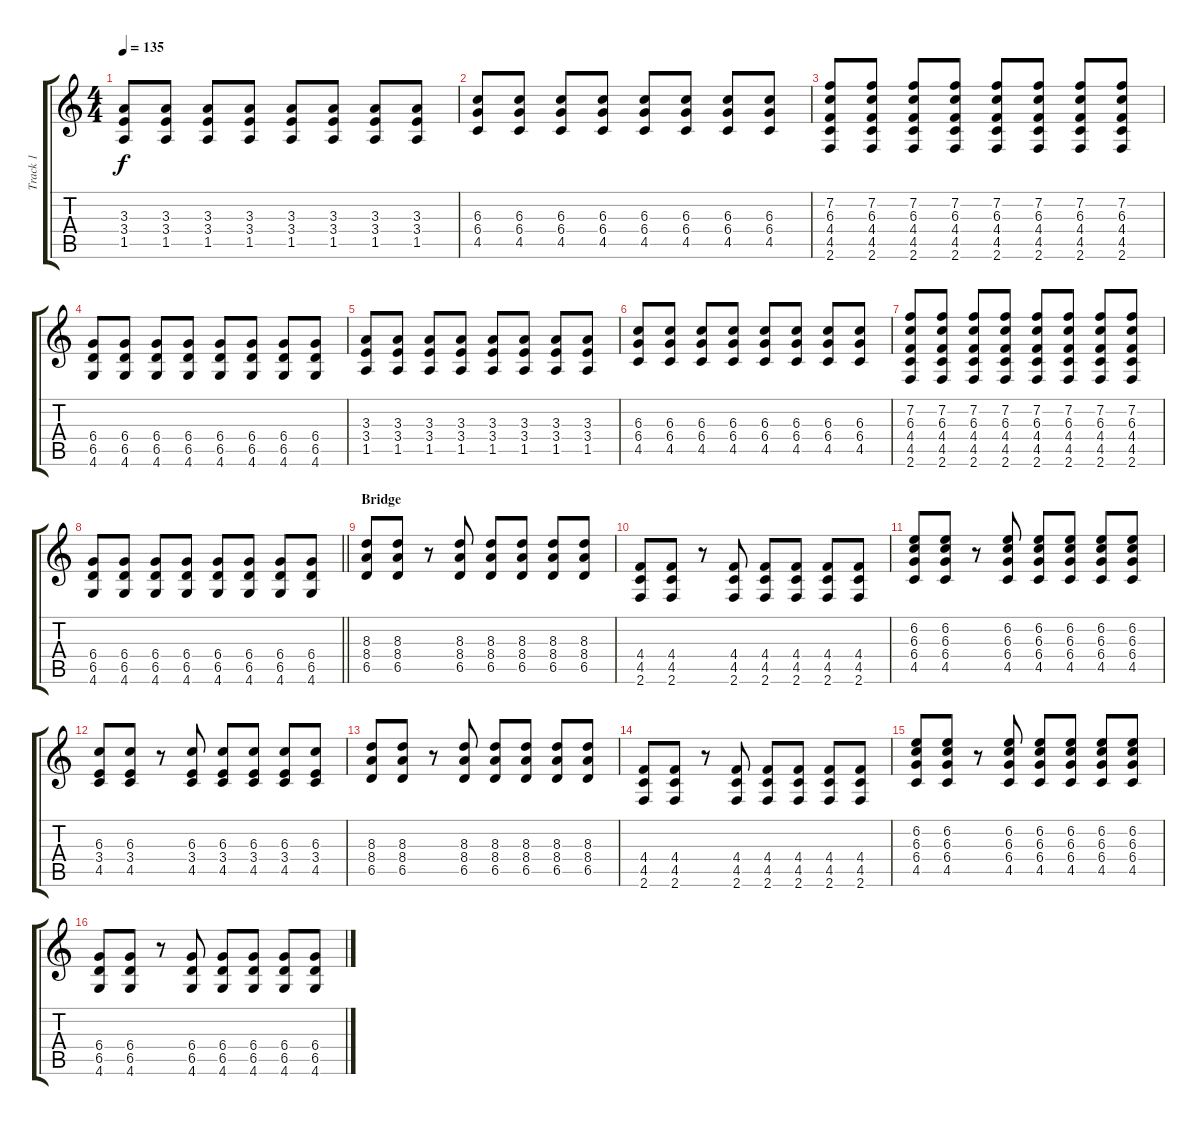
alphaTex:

\track ("Track 1" "Track 1") {instrument distortionguitar}
\staff {score tabs}
\tuning (Eb4 Bb3 Gb3 Db3 Ab2 Eb2) {hide}
\ts (4 4)
\tempo 135
\clef g2
\ks c
(3.3 3.4 1.5).8{dy f} (3.3 3.4 1.5).8 (3.3 3.4 1.5).8 (3.3 3.4 1.5).8 (3.3 3.4 1.5).8 (3.3 3.4 1.5).8 (3.3 3.4 1.5).8 (3.3 3.4 1.5).8 |
(6.3 6.4 4.5).8 (6.3 6.4 4.5).8 (6.3 6.4 4.5).8 (6.3 6.4 4.5).8 (6.3 6.4 4.5).8 (6.3 6.4 4.5).8 (6.3 6.4 4.5).8 (6.3 6.4 4.5).8 |
(7.2 6.3 4.4 4.5 2.6).8 (7.2 6.3 4.4 4.5 2.6).8 (7.2 6.3 4.4 4.5 2.6).8 (7.2 6.3 4.4 4.5 2.6).8 (7.2 6.3 4.4 4.5 2.6).8 (7.2 6.3 4.4 4.5 2.6).8 (7.2 6.3 4.4 4.5 2.6).8 (7.2 6.3 4.4 4.5 2.6).8 |
(6.4 6.5 4.6).8 (6.4 6.5 4.6).8 (6.4 6.5 4.6).8 (6.4 6.5 4.6).8 (6.4 6.5 4.6).8 (6.4 6.5 4.6).8 (6.4 6.5 4.6).8 (6.4 6.5 4.6).8 |
(3.3 3.4 1.5).8 (3.3 3.4 1.5).8 (3.3 3.4 1.5).8 (3.3 3.4 1.5).8 (3.3 3.4 1.5).8 (3.3 3.4 1.5).8 (3.3 3.4 1.5).8 (3.3 3.4 1.5).8 |
(6.3 6.4 4.5).8 (6.3 6.4 4.5).8 (6.3 6.4 4.5).8 (6.3 6.4 4.5).8 (6.3 6.4 4.5).8 (6.3 6.4 4.5).8 (6.3 6.4 4.5).8 (6.3 6.4 4.5).8 |
(7.2 6.3 4.4 4.5 2.6).8 (7.2 6.3 4.4 4.5 2.6).8 (7.2 6.3 4.4 4.5 2.6).8 (7.2 6.3 4.4 4.5 2.6).8 (7.2 6.3 4.4 4.5 2.6).8 (7.2 6.3 4.4 4.5 2.6).8 (7.2 6.3 4.4 4.5 2.6).8 (7.2 6.3 4.4 4.5 2.6).8 |
\barLineRight lightlight
(6.4 6.5 4.6).8 (6.4 6.5 4.6).8 (6.4 6.5 4.6).8 (6.4 6.5 4.6).8 (6.4 6.5 4.6).8 (6.4 6.5 4.6).8 (6.4 6.5 4.6).8 (6.4 6.5 4.6).8 |
\section ("" "Bridge")
(8.3 8.4 6.5).8 (8.3 8.4 6.5).8 r.8 (8.3 8.4 6.5).8 (8.3 8.4 6.5).8 (8.3 8.4 6.5).8 (8.3 8.4 6.5).8 (8.3 8.4 6.5).8 |
(4.4 4.5 2.6).8 (4.4 4.5 2.6).8 r.8 (4.4 4.5 2.6).8 (4.4 4.5 2.6).8 (4.4 4.5 2.6).8 (4.4 4.5 2.6).8 (4.4 4.5 2.6).8 |
(6.2 6.3 6.4 4.5).8 (6.2 6.3 6.4 4.5).8 r.8 (6.2 6.3 6.4 4.5).8 (6.2 6.3 6.4 4.5).8 (6.2 6.3 6.4 4.5).8 (6.2 6.3 6.4 4.5).8 (6.2 6.3 6.4 4.5).8 |
(6.3 3.4 4.5).8 (6.3 3.4 4.5).8 r.8 (6.3 3.4 4.5).8 (6.3 3.4 4.5).8 (6.3 3.4 4.5).8 (6.3 3.4 4.5).8 (6.3 3.4 4.5).8 |
(8.3 8.4 6.5).8 (8.3 8.4 6.5).8 r.8 (8.3 8.4 6.5).8 (8.3 8.4 6.5).8 (8.3 8.4 6.5).8 (8.3 8.4 6.5).8 (8.3 8.4 6.5).8 |
(4.4 4.5 2.6).8 (4.4 4.5 2.6).8 r.8 (4.4 4.5 2.6).8 (4.4 4.5 2.6).8 (4.4 4.5 2.6).8 (4.4 4.5 2.6).8 (4.4 4.5 2.6).8 |
(6.2 6.3 6.4 4.5).8 (6.2 6.3 6.4 4.5).8 r.8 (6.2 6.3 6.4 4.5).8 (6.2 6.3 6.4 4.5).8 (6.2 6.3 6.4 4.5).8 (6.2 6.3 6.4 4.5).8 (6.2 6.3 6.4 4.5).8 |
(6.4 6.5 4.6).8 (6.4 6.5 4.6).8 r.8 (6.4 6.5 4.6).8 (6.4 6.5 4.6).8 (6.4 6.5 4.6).8 (6.4 6.5 4.6).8 (6.4 6.5 4.6).8
